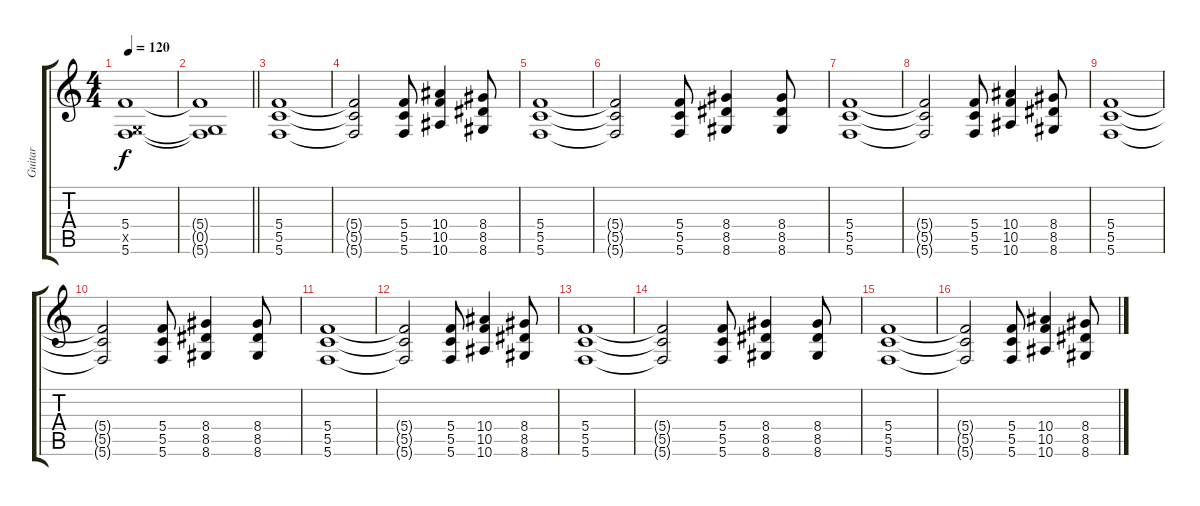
\track ("Guitar" "Guitar") {instrument overdrivenguitar}
\staff {score tabs}
\tuning (D4 A3 F3 C3 G2 C2) {hide}
\ts (4 4)
\tempo 120
\clef g2
\ks c
(5.4 0.5{x} 5.6).1{dy f} |
\barLineRight lightlight
(5.4{t} 0.5{t} 5.6{t}).1 |
(5.4 5.5 5.6).1 |
(5.4{t} 5.5{t} 5.6{t}).2 (5.4 5.5 5.6).8 (10.4 10.5 10.6).4 (8.4 8.5 8.6).8 |
(5.4 5.5 5.6).1 |
(5.4{t} 5.5{t} 5.6{t}).2 (5.4 5.5 5.6).8 (8.4 8.5 8.6).4 (8.4 8.5 8.6).8 |
(5.4 5.5 5.6).1 |
(5.4{t} 5.5{t} 5.6{t}).2 (5.4 5.5 5.6).8 (10.4 10.5 10.6).4 (8.4 8.5 8.6).8 |
(5.4 5.5 5.6).1 |
(5.4{t} 5.5{t} 5.6{t}).2 (5.4 5.5 5.6).8 (8.4 8.5 8.6).4 (8.4 8.5 8.6).8 |
(5.4 5.5 5.6).1 |
(5.4{t} 5.5{t} 5.6{t}).2 (5.4 5.5 5.6).8 (10.4 10.5 10.6).4 (8.4 8.5 8.6).8 |
(5.4 5.5 5.6).1 |
(5.4{t} 5.5{t} 5.6{t}).2 (5.4 5.5 5.6).8 (8.4 8.5 8.6).4 (8.4 8.5 8.6).8 |
(5.4 5.5 5.6).1 |
(5.4{t} 5.5{t} 5.6{t}).2 (5.4 5.5 5.6).8 (10.4 10.5 10.6).4 (8.4 8.5 8.6).8
